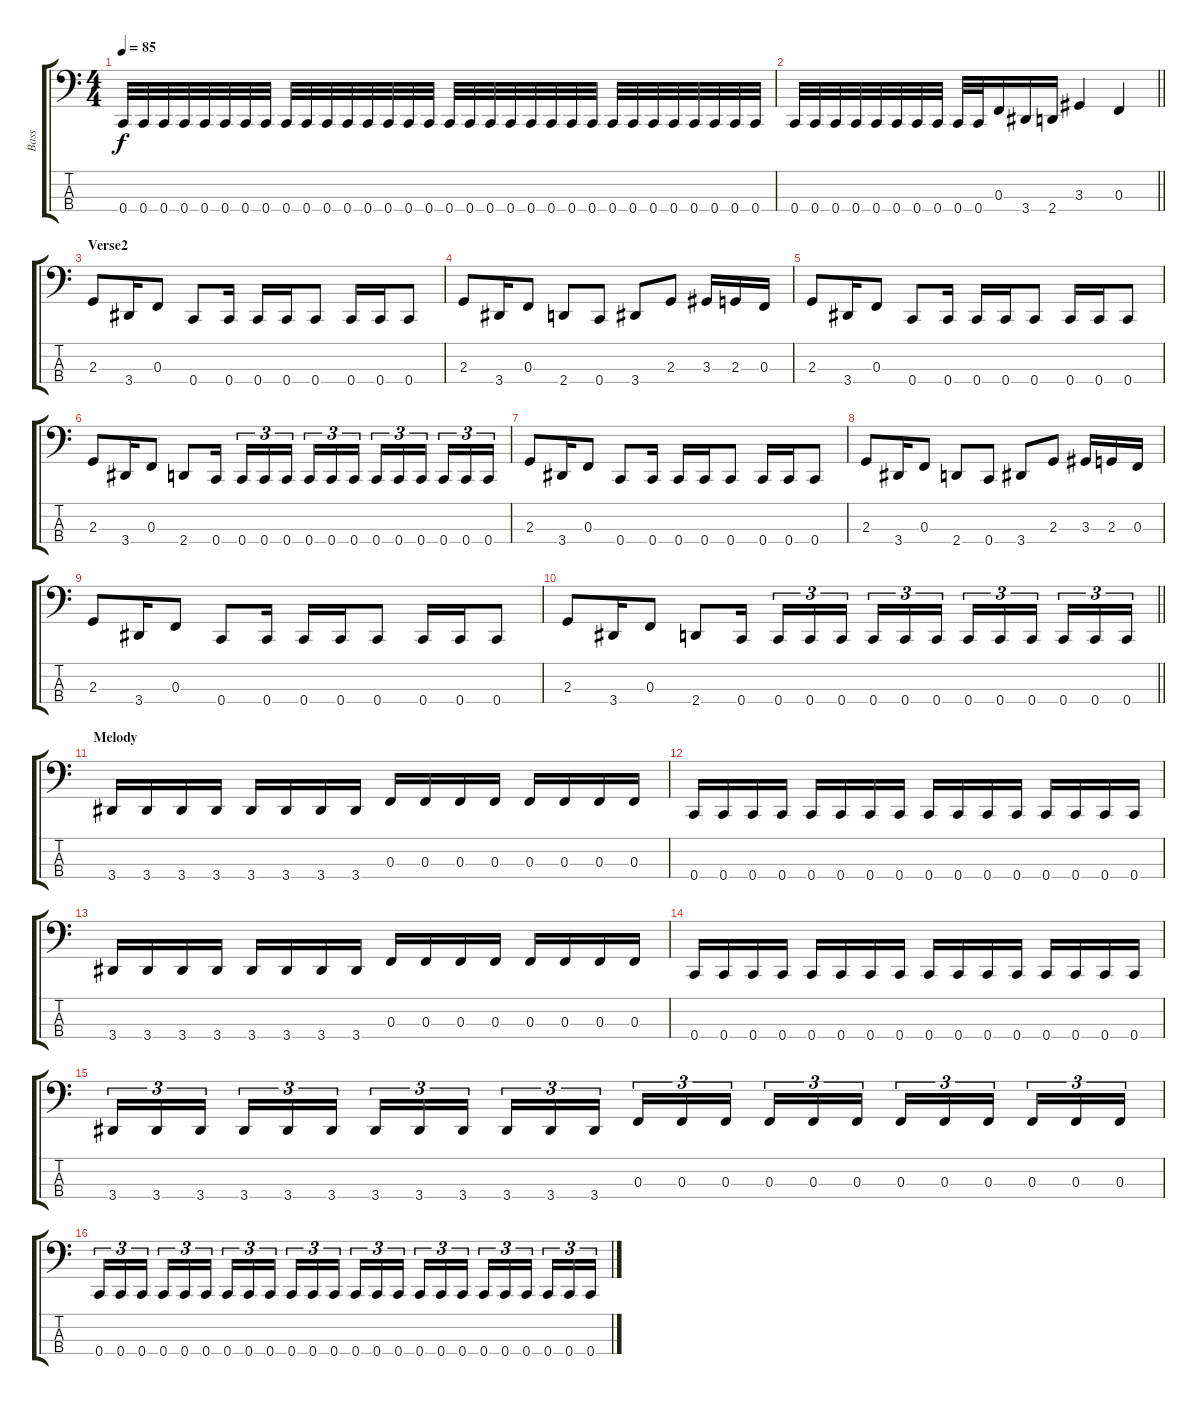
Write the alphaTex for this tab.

\track ("Bass" "Bass") {instrument electricbassfinger}
\staff {score tabs}
\tuning (Eb2 Bb1 F1 C1) {hide}
\ts (4 4)
\tempo 85
\clef f4
\ks c
0.4.32{dy f} 0.4.32 0.4.32 0.4.32 0.4.32 0.4.32 0.4.32 0.4.32 0.4.32 0.4.32 0.4.32 0.4.32 0.4.32 0.4.32 0.4.32 0.4.32 0.4.32 0.4.32 0.4.32 0.4.32 0.4.32 0.4.32 0.4.32 0.4.32 0.4.32 0.4.32 0.4.32 0.4.32 0.4.32 0.4.32 0.4.32 0.4.32 |
\barLineRight lightlight
0.4.32 0.4.32 0.4.32 0.4.32 0.4.32 0.4.32 0.4.32 0.4.32 0.4.32 0.4.32 0.3.16 3.4.16 2.4.16 3.3.4 0.3.4 |
\section ("" "Verse2")
2.3.8 3.4.16 0.3.8 0.4.8 0.4.16 0.4.16 0.4.16 0.4.8 0.4.16 0.4.16 0.4.8 |
2.3.8 3.4.16 0.3.8 2.4.8 0.4.8 3.4.8 2.3.8 3.3.16 2.3.16 0.3.16 |
2.3.8 3.4.16 0.3.8 0.4.8 0.4.16 0.4.16 0.4.16 0.4.8 0.4.16 0.4.16 0.4.8 |
2.3.8 3.4.16 0.3.8 2.4.8 0.4.16 0.4.16{tu (3 2)} 0.4.16{tu (3 2)} 0.4.16{tu (3 2) beam splitsecondary} 0.4.16{tu (3 2)} 0.4.16{tu (3 2)} 0.4.16{tu (3 2)} 0.4.16{tu (3 2)} 0.4.16{tu (3 2)} 0.4.16{tu (3 2) beam splitsecondary} 0.4.16{tu (3 2)} 0.4.16{tu (3 2)} 0.4.16{tu (3 2)} |
2.3.8 3.4.16 0.3.8 0.4.8 0.4.16 0.4.16 0.4.16 0.4.8 0.4.16 0.4.16 0.4.8 |
2.3.8 3.4.16 0.3.8 2.4.8 0.4.8 3.4.8 2.3.8 3.3.16 2.3.16 0.3.16 |
2.3.8 3.4.16 0.3.8 0.4.8 0.4.16 0.4.16 0.4.16 0.4.8 0.4.16 0.4.16 0.4.8 |
\barLineRight lightlight
2.3.8 3.4.16 0.3.8 2.4.8 0.4.16 0.4.16{tu (3 2)} 0.4.16{tu (3 2)} 0.4.16{tu (3 2) beam splitsecondary} 0.4.16{tu (3 2)} 0.4.16{tu (3 2)} 0.4.16{tu (3 2)} 0.4.16{tu (3 2)} 0.4.16{tu (3 2)} 0.4.16{tu (3 2) beam splitsecondary} 0.4.16{tu (3 2)} 0.4.16{tu (3 2)} 0.4.16{tu (3 2)} |
\section ("" "Melody")
3.4.16 3.4.16 3.4.16 3.4.16 3.4.16 3.4.16 3.4.16 3.4.16 0.3.16 0.3.16 0.3.16 0.3.16 0.3.16 0.3.16 0.3.16 0.3.16 |
0.4.16 0.4.16 0.4.16 0.4.16 0.4.16 0.4.16 0.4.16 0.4.16 0.4.16 0.4.16 0.4.16 0.4.16 0.4.16 0.4.16 0.4.16 0.4.16 |
3.4.16 3.4.16 3.4.16 3.4.16 3.4.16 3.4.16 3.4.16 3.4.16 0.3.16 0.3.16 0.3.16 0.3.16 0.3.16 0.3.16 0.3.16 0.3.16 |
0.4.16 0.4.16 0.4.16 0.4.16 0.4.16 0.4.16 0.4.16 0.4.16 0.4.16 0.4.16 0.4.16 0.4.16 0.4.16 0.4.16 0.4.16 0.4.16 |
3.4.16{tu (3 2)} 3.4.16{tu (3 2)} 3.4.16{tu (3 2) beam splitsecondary} 3.4.16{tu (3 2)} 3.4.16{tu (3 2)} 3.4.16{tu (3 2)} 3.4.16{tu (3 2)} 3.4.16{tu (3 2)} 3.4.16{tu (3 2) beam splitsecondary} 3.4.16{tu (3 2)} 3.4.16{tu (3 2)} 3.4.16{tu (3 2)} 0.3.16{tu (3 2)} 0.3.16{tu (3 2)} 0.3.16{tu (3 2) beam splitsecondary} 0.3.16{tu (3 2)} 0.3.16{tu (3 2)} 0.3.16{tu (3 2)} 0.3.16{tu (3 2)} 0.3.16{tu (3 2)} 0.3.16{tu (3 2) beam splitsecondary} 0.3.16{tu (3 2)} 0.3.16{tu (3 2)} 0.3.16{tu (3 2)} |
0.4.16{tu (3 2)} 0.4.16{tu (3 2)} 0.4.16{tu (3 2) beam splitsecondary} 0.4.16{tu (3 2)} 0.4.16{tu (3 2)} 0.4.16{tu (3 2)} 0.4.16{tu (3 2)} 0.4.16{tu (3 2)} 0.4.16{tu (3 2) beam splitsecondary} 0.4.16{tu (3 2)} 0.4.16{tu (3 2)} 0.4.16{tu (3 2)} 0.4.16{tu (3 2)} 0.4.16{tu (3 2)} 0.4.16{tu (3 2) beam splitsecondary} 0.4.16{tu (3 2)} 0.4.16{tu (3 2)} 0.4.16{tu (3 2)} 0.4.16{tu (3 2)} 0.4.16{tu (3 2)} 0.4.16{tu (3 2) beam splitsecondary} 0.4.16{tu (3 2)} 0.4.16{tu (3 2)} 0.4.16{tu (3 2)}
